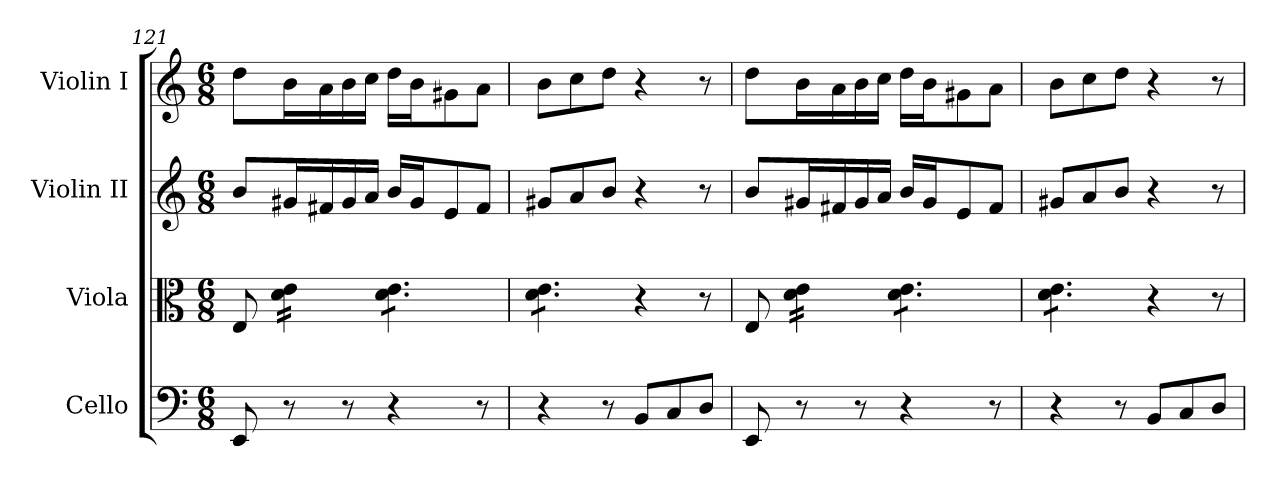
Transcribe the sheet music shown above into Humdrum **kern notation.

**kern	**kern	**kern	**kern
*part4	*part3	*part2	*part1
*staff4	*staff3	*staff2	*staff1
*I"Cello	*I"Viola	*I"Violin II	*I"Violin I
*	*I'Vla	*I'Vln	*I'Vln
*clefF4	*clefC3	*clefG2	*clefG2
*k[]	*k[]	*k[]	*k[]
*M6/8	*M6/8	*M6/8	*M6/8
=121	=121	=121	=121
8EE/	8E/	8b/L	8dd\L
*	*tremolo	*	*
8r	16d\ 16e\LL	16g#X/L	16b\L
.	16d\ 16e\	16f#X/	16a\
8r	16d\ 16e\	16g#/	16b\
.	16d\ 16e\JJ	16a/JJ	16cc\JJ
4r	8d\ 8e\L	16b/LL	16dd\LL
.	.	16g#/J	16b\J
.	8d\ 8e\	8e/	8g#X\
8r	8d\ 8e\J	8f#/J	8a\J
=122	=122	=122	=122
4r	8d\ 8e\L	8g#X/L	8b\L
.	8d\ 8e\	8a/	8cc\
8r	8d\ 8e\J	8b/J	8dd\J
*	*Xtremolo	*	*
8BB/L	4r	4r	4r
8C/	.	.	.
8D/J	8r	8r	8r
=123	=123	=123	=123
8EE/	8E/	8b/L	8dd\L
*	*tremolo	*	*
8r	16d\ 16e\LL	16g#X/L	16b\L
.	16d\ 16e\	16f#X/	16a\
8r	16d\ 16e\	16g#/	16b\
.	16d\ 16e\JJ	16a/JJ	16cc\JJ
4r	8d\ 8e\L	16b/LL	16dd\LL
.	.	16g#/J	16b\J
.	8d\ 8e\	8e/	8g#X\
8r	8d\ 8e\J	8f#/J	8a\J
=124	=124	=124	=124
4r	8d\ 8e\L	8g#X/L	8b\L
.	8d\ 8e\	8a/	8cc\
8r	8d\ 8e\J	8b/J	8dd\J
*	*Xtremolo	*	*
8BB/L	4r	4r	4r
8C/	.	.	.
8D/J	8r	8r	8r
=	=	=	=
*-	*-	*-	*-
